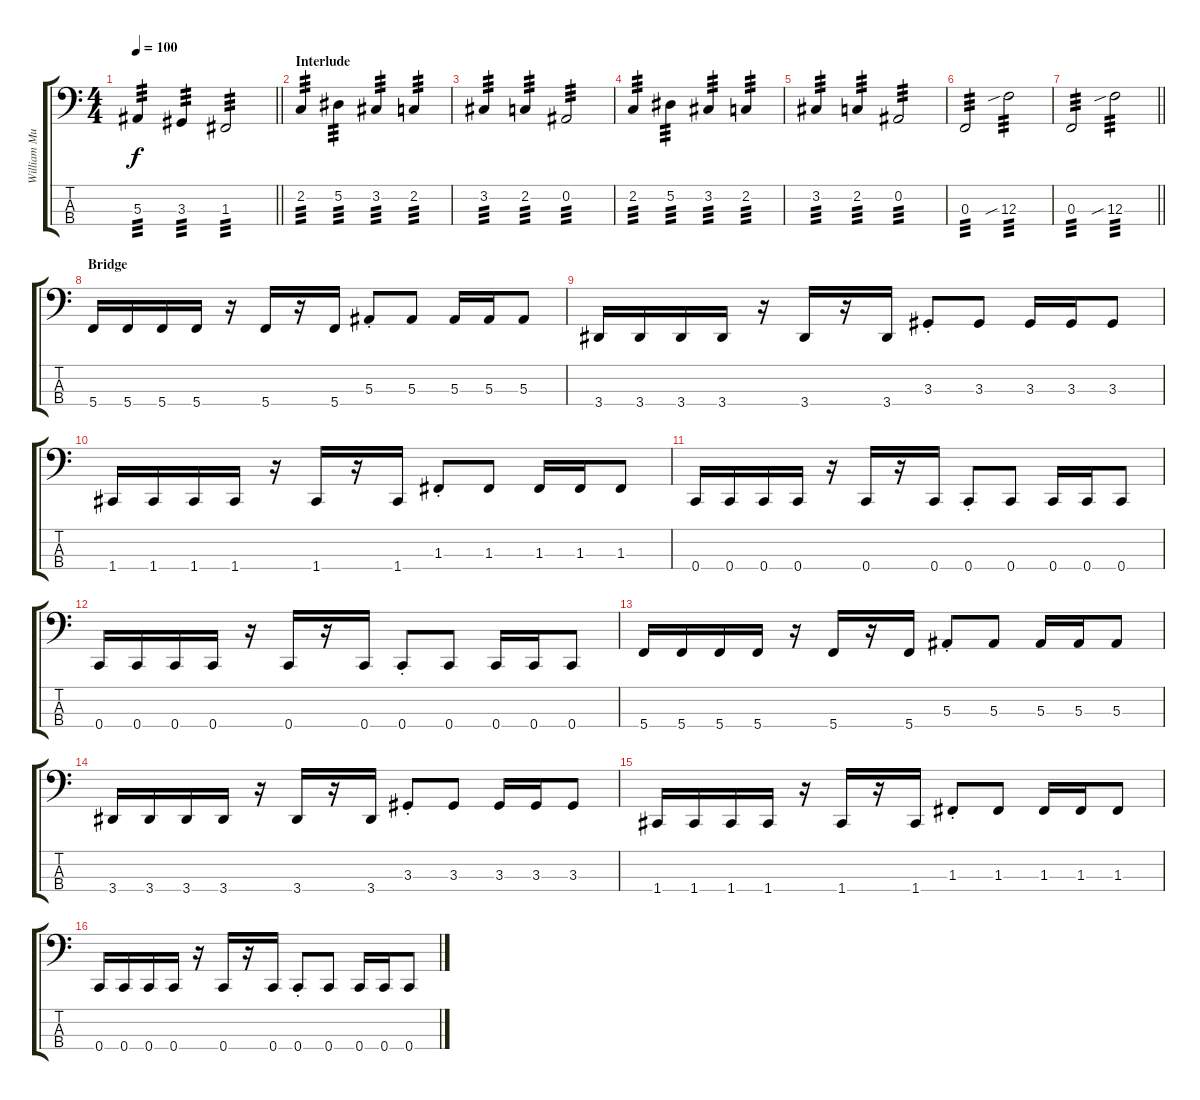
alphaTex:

\track ("William Murderface (Bass)" "William Mu") {instrument electricbasspick}
\staff {score tabs}
\tuning (Eb2 Bb1 F1 C1) {hide}
\ts (4 4)
\tempo 100
\clef f4
\barLineRight lightlight
\ks c
5.3.4{tp 3 dy f} 3.3.4{tp 3} 1.3.2{tp 3} |
\section ("" "Interlude")
2.2.4{tp 3} 5.2.4{tp 3} 3.2.4{tp 3} 2.2.4{tp 3} |
3.2.4{tp 3} 2.2.4{tp 3} 0.2.2{tp 3} |
2.2.4{tp 3} 5.2.4{tp 3} 3.2.4{tp 3} 2.2.4{tp 3} |
3.2.4{tp 3} 2.2.4{tp 3} 0.2.2{tp 3} |
0.3.2{tp 3} 12.3{sib}.2{tp 3} |
\barLineRight lightlight
0.3.2{tp 3} 12.3{sib}.2{tp 3} |
\section ("" "Bridge")
5.4.16 5.4.16 5.4.16 5.4.16 r.16 5.4.16 r.16 5.4.16 5.3{st}.8 5.3.8 5.3.16 5.3.16 5.3.8 |
3.4.16 3.4.16 3.4.16 3.4.16 r.16 3.4.16 r.16 3.4.16 3.3{st}.8 3.3.8 3.3.16 3.3.16 3.3.8 |
1.4.16 1.4.16 1.4.16 1.4.16 r.16 1.4.16 r.16 1.4.16 1.3{st}.8 1.3.8 1.3.16 1.3.16 1.3.8 |
0.4.16 0.4.16 0.4.16 0.4.16 r.16 0.4.16 r.16 0.4.16 0.4{st}.8 0.4.8 0.4.16 0.4.16 0.4.8 |
0.4.16 0.4.16 0.4.16 0.4.16 r.16 0.4.16 r.16 0.4.16 0.4{st}.8 0.4.8 0.4.16 0.4.16 0.4.8 |
5.4.16 5.4.16 5.4.16 5.4.16 r.16 5.4.16 r.16 5.4.16 5.3{st}.8 5.3.8 5.3.16 5.3.16 5.3.8 |
3.4.16 3.4.16 3.4.16 3.4.16 r.16 3.4.16 r.16 3.4.16 3.3{st}.8 3.3.8 3.3.16 3.3.16 3.3.8 |
1.4.16 1.4.16 1.4.16 1.4.16 r.16 1.4.16 r.16 1.4.16 1.3{st}.8 1.3.8 1.3.16 1.3.16 1.3.8 |
0.4.16 0.4.16 0.4.16 0.4.16 r.16 0.4.16 r.16 0.4.16 0.4{st}.8 0.4.8 0.4.16 0.4.16 0.4.8
